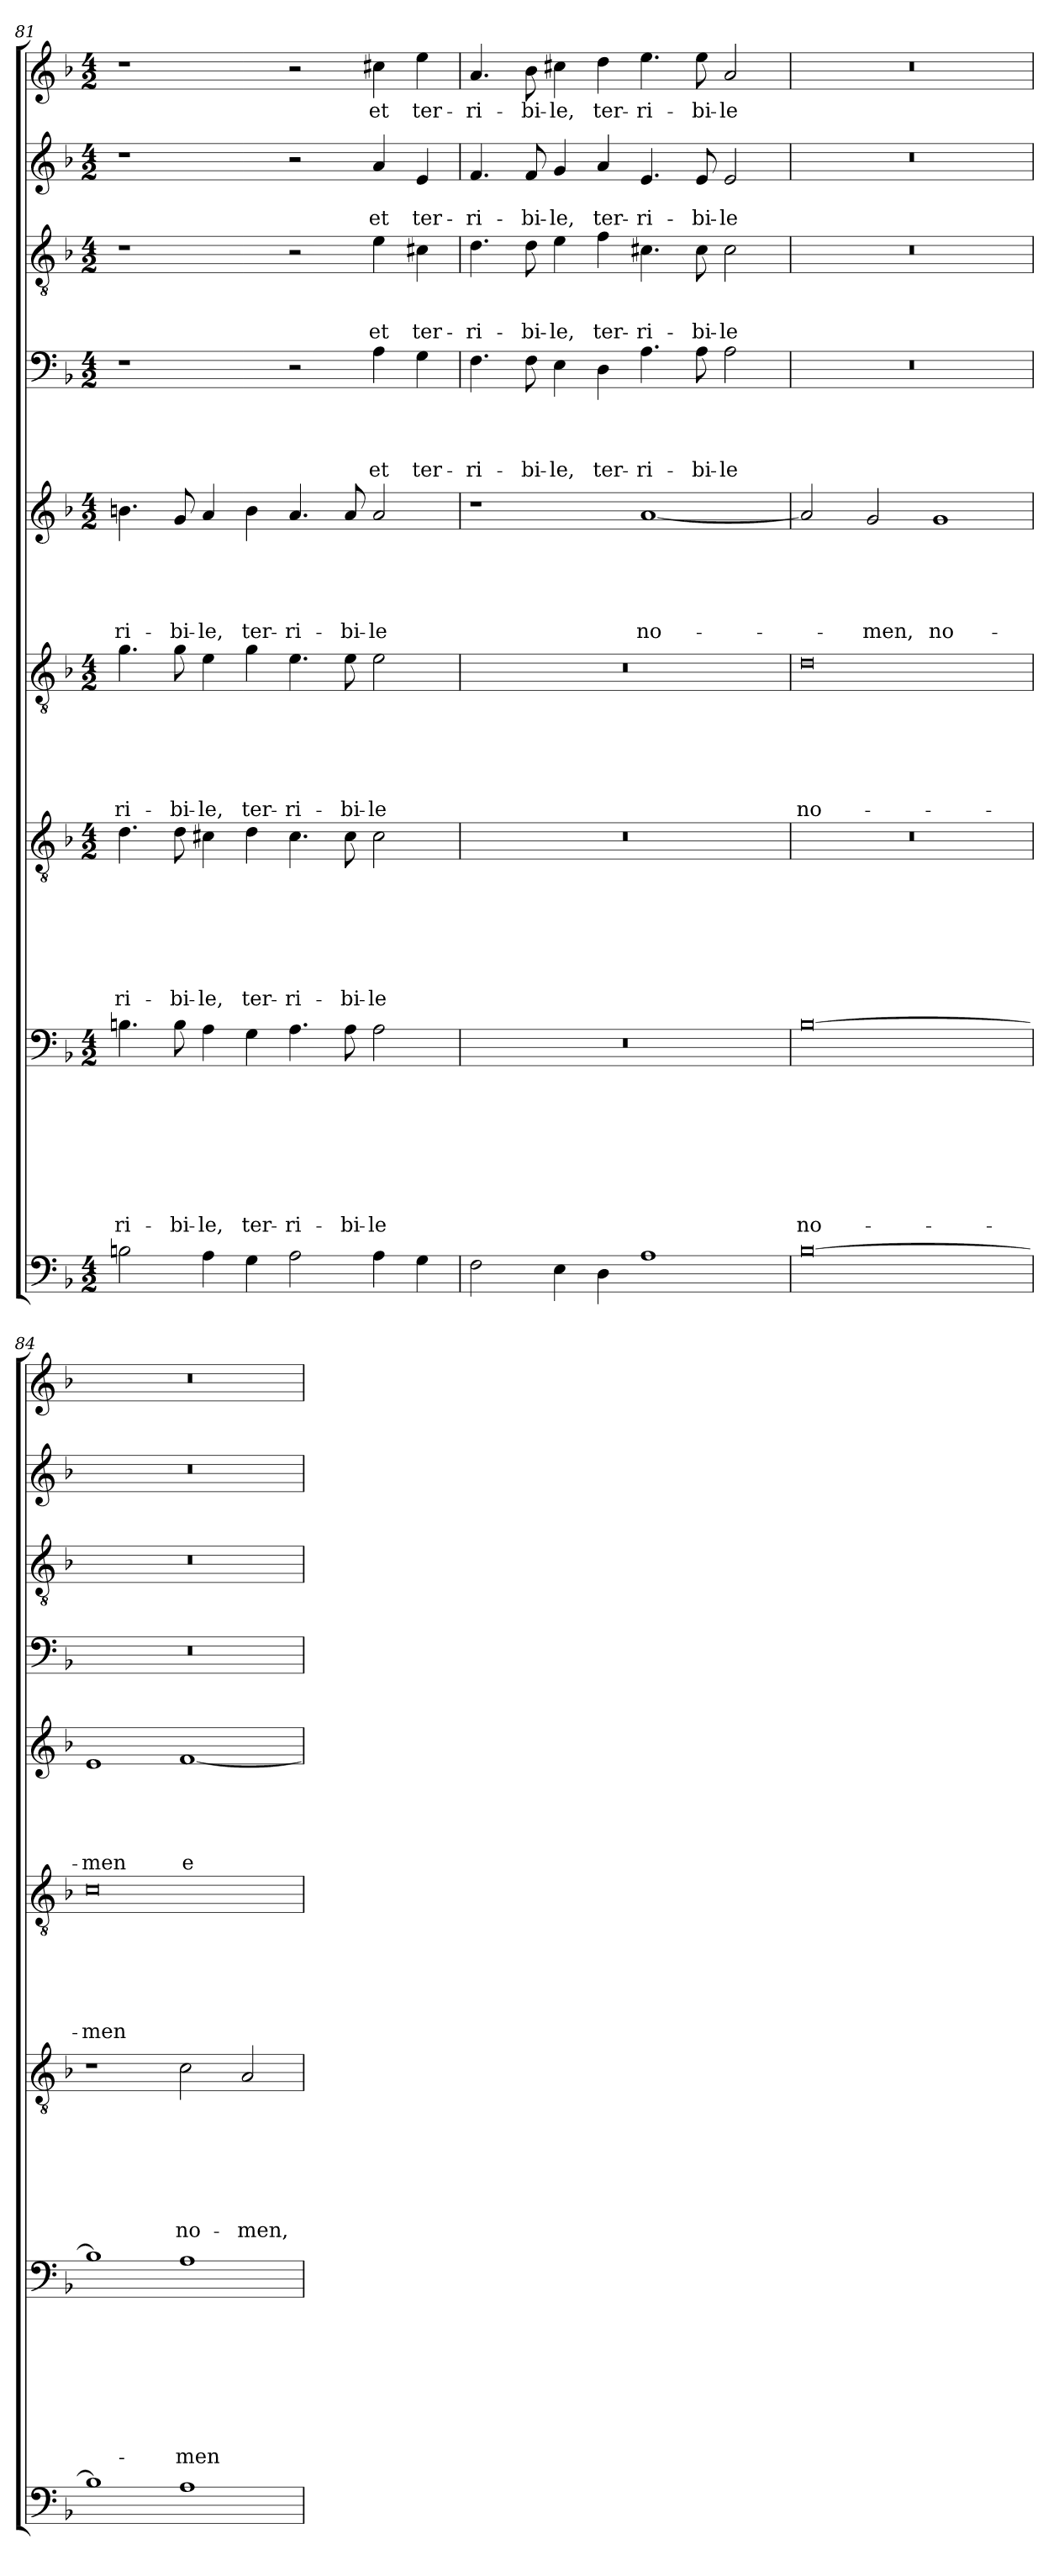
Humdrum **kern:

**kern	**kern	**text	**text	**text	**text	**text	**text	**text	**text	**kern	**text	**text	**text	**text	**text	**text	**text	**kern	**text	**text	**text	**text	**text	**text	**kern	**text	**text	**text	**text	**text	**kern	**text	**text	**text	**text	**kern	**text	**text	**text	**kern	**text	**text	**kern	**text
*part9	*part8	*part8	*part8	*part8	*part8	*part8	*part8	*part8	*part8	*part7	*part7	*part7	*part7	*part7	*part7	*part7	*part7	*part6	*part6	*part6	*part6	*part6	*part6	*part6	*part5	*part5	*part5	*part5	*part5	*part5	*part4	*part4	*part4	*part4	*part4	*part3	*part3	*part3	*part3	*part2	*part2	*part2	*part1	*part1
*staff9	*staff8	*staff8	*staff8	*staff8	*staff8	*staff8	*staff8	*staff8	*staff8	*staff7	*staff7	*staff7	*staff7	*staff7	*staff7	*staff7	*staff7	*staff6	*staff6	*staff6	*staff6	*staff6	*staff6	*staff6	*staff5	*staff5	*staff5	*staff5	*staff5	*staff5	*staff4	*staff4	*staff4	*staff4	*staff4	*staff3	*staff3	*staff3	*staff3	*staff2	*staff2	*staff2	*staff1	*staff1
!!LO:PB:g=z
*clefF4	*clefF4	*	*	*	*	*	*	*	*	*clefGv2	*	*	*	*	*	*	*	*clefGv2	*	*	*	*	*	*	*clefG2	*	*	*	*	*	*clefF4	*	*	*	*	*clefGv2	*	*	*	*clefG2	*	*	*clefG2	*
*k[b-]	*k[b-]	*	*	*	*	*	*	*	*	*k[b-]	*	*	*	*	*	*	*	*k[b-]	*	*	*	*	*	*	*k[b-]	*	*	*	*	*	*k[b-]	*	*	*	*	*k[b-]	*	*	*	*k[b-]	*	*	*k[b-]	*
*F:	*F:	*	*	*	*	*	*	*	*	*F:	*	*	*	*	*	*	*	*F:	*	*	*	*	*	*	*F:	*	*	*	*	*	*F:	*	*	*	*	*F:	*	*	*	*F:	*	*	*F:	*
*M4/2	*M4/2	*	*	*	*	*	*	*	*	*M4/2	*	*	*	*	*	*	*	*M4/2	*	*	*	*	*	*	*M4/2	*	*	*	*	*	*M4/2	*	*	*	*	*M4/2	*	*	*	*M4/2	*	*	*M4/2	*
=81	=81	=81	=81	=81	=81	=81	=81	=81	=81	=81	=81	=81	=81	=81	=81	=81	=81	=81	=81	=81	=81	=81	=81	=81	=81	=81	=81	=81	=81	=81	=81	=81	=81	=81	=81	=81	=81	=81	=81	=81	=81	=81	=81	=81
!	!	!	!	!	!	!	!	!	!LO:LY:b	!	!	!	!	!	!	!	!LO:LY:b	!	!	!	!	!	!	!LO:LY:b	!	!	!	!	!	!LO:LY:b	!	!	!	!	!	!	!	!	!	!	!	!	!	!
2Bn\	4.Bn\	.	.	.	.	.	.	.	-ri-	4.d\	.	.	.	.	.	.	-ri-	4.g\	.	.	.	.	.	-ri-	4.bn\	.	.	.	.	-ri-	1r	.	.	.	.	1r	.	.	.	1r	.	.	1r	.
!	!	!	!	!	!	!	!	!	!LO:LY:b	!	!	!	!	!	!	!	!LO:LY:b	!	!	!	!	!	!	!LO:LY:b	!	!	!	!	!	!LO:LY:b	!	!	!	!	!	!	!	!	!	!	!	!	!	!
.	8B\	.	.	.	.	.	.	.	-bi-	8d\	.	.	.	.	.	.	-bi-	8g\	.	.	.	.	.	-bi-	8g/	.	.	.	.	-bi-	.	.	.	.	.	.	.	.	.	.	.	.	.	.
!	!	!	!	!	!	!	!	!	!LO:LY:b	!	!	!	!	!	!	!	!LO:LY:b	!	!	!	!	!	!	!LO:LY:b	!	!	!	!	!	!LO:LY:b	!	!	!	!	!	!	!	!	!	!	!	!	!	!
4A\	4A\	.	.	.	.	.	.	.	-le,	4c#X\	.	.	.	.	.	.	-le,	4e\	.	.	.	.	.	-le,	4a/	.	.	.	.	-le,	.	.	.	.	.	.	.	.	.	.	.	.	.	.
!	!	!	!	!	!	!	!	!	!LO:LY:b	!	!	!	!	!	!	!	!LO:LY:b	!	!	!	!	!	!	!LO:LY:b	!	!	!	!	!	!LO:LY:b	!	!	!	!	!	!	!	!	!	!	!	!	!	!
4G\	4G\	.	.	.	.	.	.	.	ter-	4d\	.	.	.	.	.	.	ter-	4g\	.	.	.	.	.	ter-	4b\	.	.	.	.	ter-	.	.	.	.	.	.	.	.	.	.	.	.	.	.
!	!	!	!	!	!	!	!	!	!LO:LY:b	!	!	!	!	!	!	!	!LO:LY:b	!	!	!	!	!	!	!LO:LY:b	!	!	!	!	!	!LO:LY:b	!	!	!	!	!	!	!	!	!	!	!	!	!	!
2A\	4.A\	.	.	.	.	.	.	.	-ri-	4.c#\	.	.	.	.	.	.	-ri-	4.e\	.	.	.	.	.	-ri-	4.a/	.	.	.	.	-ri-	2r	.	.	.	.	2r	.	.	.	2r	.	.	2r	.
!	!	!	!	!	!	!	!	!	!LO:LY:b	!	!	!	!	!	!	!	!LO:LY:b	!	!	!	!	!	!	!LO:LY:b	!	!	!	!	!	!LO:LY:b	!	!	!	!	!	!	!	!	!	!	!	!	!	!
.	8A\	.	.	.	.	.	.	.	-bi-	8c#\	.	.	.	.	.	.	-bi-	8e\	.	.	.	.	.	-bi-	8a/	.	.	.	.	-bi-	.	.	.	.	.	.	.	.	.	.	.	.	.	.
!	!	!	!	!	!	!	!	!	!LO:LY:b	!	!	!	!	!	!	!	!LO:LY:b	!	!	!	!	!	!	!LO:LY:b	!	!	!	!	!	!LO:LY:b	!	!	!	!	!LO:LY:b	!	!	!	!LO:LY:b	!	!	!LO:LY:b	!	!LO:LY:b
4A\	2A\	.	.	.	.	.	.	.	-le	2c#\	.	.	.	.	.	.	-le	2e\	.	.	.	.	.	-le	2a/	.	.	.	.	-le	4A\	.	.	.	et	4e\	.	.	et	4a/	.	et	4cc#X\	et
!	!	!	!	!	!	!	!	!	!	!	!	!	!	!	!	!	!	!	!	!	!	!	!	!	!	!	!	!	!	!	!	!	!	!	!LO:LY:b	!	!	!	!LO:LY:b	!	!	!LO:LY:b	!	!LO:LY:b
4G\	.	.	.	.	.	.	.	.	.	.	.	.	.	.	.	.	.	.	.	.	.	.	.	.	.	.	.	.	.	.	4G\	.	.	.	ter-	4c#X\	.	.	ter-	4e/	.	ter-	4ee\	ter-
=82	=82	=82	=82	=82	=82	=82	=82	=82	=82	=82	=82	=82	=82	=82	=82	=82	=82	=82	=82	=82	=82	=82	=82	=82	=82	=82	=82	=82	=82	=82	=82	=82	=82	=82	=82	=82	=82	=82	=82	=82	=82	=82	=82	=82
!	!	!	!	!	!	!	!	!	!	!	!	!	!	!	!	!	!	!	!	!	!	!	!	!	!	!	!	!	!	!	!	!	!	!	!LO:LY:b	!	!	!	!LO:LY:b	!	!	!LO:LY:b	!	!LO:LY:b
2F\	0r	.	.	.	.	.	.	.	.	0r	.	.	.	.	.	.	.	0r	.	.	.	.	.	.	1r	.	.	.	.	.	4.F\	.	.	.	-ri-	4.d\	.	.	-ri-	4.f/	.	-ri-	4.a/	-ri-
!	!	!	!	!	!	!	!	!	!	!	!	!	!	!	!	!	!	!	!	!	!	!	!	!	!	!	!	!	!	!	!	!	!	!	!LO:LY:b	!	!	!	!LO:LY:b	!	!	!LO:LY:b	!	!LO:LY:b
.	.	.	.	.	.	.	.	.	.	.	.	.	.	.	.	.	.	.	.	.	.	.	.	.	.	.	.	.	.	.	8F\	.	.	.	-bi-	8d\	.	.	-bi-	8f/	.	-bi-	8b-\	-bi-
!	!	!	!	!	!	!	!	!	!	!	!	!	!	!	!	!	!	!	!	!	!	!	!	!	!	!	!	!	!	!	!	!	!	!	!LO:LY:b	!	!	!	!LO:LY:b	!	!	!LO:LY:b	!	!LO:LY:b
4E\	.	.	.	.	.	.	.	.	.	.	.	.	.	.	.	.	.	.	.	.	.	.	.	.	.	.	.	.	.	.	4E\	.	.	.	-le,	4e\	.	.	-le,	4g/	.	-le,	4cc#X\	-le,
!	!	!	!	!	!	!	!	!	!	!	!	!	!	!	!	!	!	!	!	!	!	!	!	!	!	!	!	!	!	!	!	!	!	!	!LO:LY:b	!	!	!	!LO:LY:b	!	!	!LO:LY:b	!	!LO:LY:b
4D\	.	.	.	.	.	.	.	.	.	.	.	.	.	.	.	.	.	.	.	.	.	.	.	.	.	.	.	.	.	.	4D\	.	.	.	ter-	4f\	.	.	ter-	4a/	.	ter-	4dd\	ter-
!	!	!	!	!	!	!	!	!	!	!	!	!	!	!	!	!	!	!	!	!	!	!	!	!	!	!	!	!	!	!LO:LY:b	!	!	!	!	!LO:LY:b	!	!	!	!LO:LY:b	!	!	!LO:LY:b	!	!LO:LY:b
1A	.	.	.	.	.	.	.	.	.	.	.	.	.	.	.	.	.	.	.	.	.	.	.	.	[1a	.	.	.	.	no-	4.A\	.	.	.	-ri-	4.c#X\	.	.	-ri-	4.e/	.	-ri-	4.ee\	-ri-
!	!	!	!	!	!	!	!	!	!	!	!	!	!	!	!	!	!	!	!	!	!	!	!	!	!	!	!	!	!	!	!	!	!	!	!LO:LY:b	!	!	!	!LO:LY:b	!	!	!LO:LY:b	!	!LO:LY:b
.	.	.	.	.	.	.	.	.	.	.	.	.	.	.	.	.	.	.	.	.	.	.	.	.	.	.	.	.	.	.	8A\	.	.	.	-bi-	8c#\	.	.	-bi-	8e/	.	-bi-	8ee\	-bi-
!	!	!	!	!	!	!	!	!	!	!	!	!	!	!	!	!	!	!	!	!	!	!	!	!	!	!	!	!	!	!	!	!	!	!	!LO:LY:b	!	!	!	!LO:LY:b	!	!	!LO:LY:b	!	!LO:LY:b
.	.	.	.	.	.	.	.	.	.	.	.	.	.	.	.	.	.	.	.	.	.	.	.	.	.	.	.	.	.	.	2A\	.	.	.	-le	2c#\	.	.	-le	2e/	.	-le	2a/	-le
=83	=83	=83	=83	=83	=83	=83	=83	=83	=83	=83	=83	=83	=83	=83	=83	=83	=83	=83	=83	=83	=83	=83	=83	=83	=83	=83	=83	=83	=83	=83	=83	=83	=83	=83	=83	=83	=83	=83	=83	=83	=83	=83	=83	=83
!	!	!	!	!	!	!	!	!	!LO:LY:b	!	!	!	!	!	!	!	!	!	!	!	!	!	!	!LO:LY:b	!	!	!	!	!	!	!	!	!	!	!	!	!	!	!	!	!	!	!	!
[0B-	[0B-	.	.	.	.	.	.	.	no-	0r	.	.	.	.	.	.	.	0d	.	.	.	.	.	no-	2a/]	.	.	.	.	.	0r	.	.	.	.	0r	.	.	.	0r	.	.	0r	.
!	!	!	!	!	!	!	!	!	!	!	!	!	!	!	!	!	!	!	!	!	!	!	!	!	!	!	!	!	!	!LO:LY:b	!	!	!	!	!	!	!	!	!	!	!	!	!	!
.	.	.	.	.	.	.	.	.	.	.	.	.	.	.	.	.	.	.	.	.	.	.	.	.	2g/	.	.	.	.	-men,	.	.	.	.	.	.	.	.	.	.	.	.	.	.
!	!	!	!	!	!	!	!	!	!	!	!	!	!	!	!	!	!	!	!	!	!	!	!	!	!	!	!	!	!	!LO:LY:b	!	!	!	!	!	!	!	!	!	!	!	!	!	!
.	.	.	.	.	.	.	.	.	.	.	.	.	.	.	.	.	.	.	.	.	.	.	.	.	1g	.	.	.	.	no-	.	.	.	.	.	.	.	.	.	.	.	.	.	.
=84	=84	=84	=84	=84	=84	=84	=84	=84	=84	=84	=84	=84	=84	=84	=84	=84	=84	=84	=84	=84	=84	=84	=84	=84	=84	=84	=84	=84	=84	=84	=84	=84	=84	=84	=84	=84	=84	=84	=84	=84	=84	=84	=84	=84
!	!	!	!	!	!	!	!	!	!	!	!	!	!	!	!	!	!	!	!	!	!	!	!	!LO:LY:b	!	!	!	!	!	!LO:LY:b	!	!	!	!	!	!	!	!	!	!	!	!	!	!
1B-]	1B-]	.	.	.	.	.	.	.	.	1r	.	.	.	.	.	.	.	0c	.	.	.	.	.	-men	1e	.	.	.	.	-men	0r	.	.	.	.	0r	.	.	.	0r	.	.	0r	.
!	!	!	!	!	!	!	!	!	!LO:LY:b	!	!	!	!	!	!	!	!LO:LY:b	!	!	!	!	!	!	!	!	!	!	!	!	!LO:LY:b	!	!	!	!	!	!	!	!	!	!	!	!	!	!
1A	1A	.	.	.	.	.	.	.	-men	2c\	.	.	.	.	.	.	no-	.	.	.	.	.	.	.	[1f	.	.	.	.	e-	.	.	.	.	.	.	.	.	.	.	.	.	.	.
!	!	!	!	!	!	!	!	!	!	!	!	!	!	!	!	!	!LO:LY:b	!	!	!	!	!	!	!	!	!	!	!	!	!	!	!	!	!	!	!	!	!	!	!	!	!	!	!
.	.	.	.	.	.	.	.	.	.	2A/	.	.	.	.	.	.	-men,	.	.	.	.	.	.	.	.	.	.	.	.	.	.	.	.	.	.	.	.	.	.	.	.	.	.	.
=	=	=	=	=	=	=	=	=	=	=	=	=	=	=	=	=	=	=	=	=	=	=	=	=	=	=	=	=	=	=	=	=	=	=	=	=	=	=	=	=	=	=	=	=
*-	*-	*-	*-	*-	*-	*-	*-	*-	*-	*-	*-	*-	*-	*-	*-	*-	*-	*-	*-	*-	*-	*-	*-	*-	*-	*-	*-	*-	*-	*-	*-	*-	*-	*-	*-	*-	*-	*-	*-	*-	*-	*-	*-	*-
